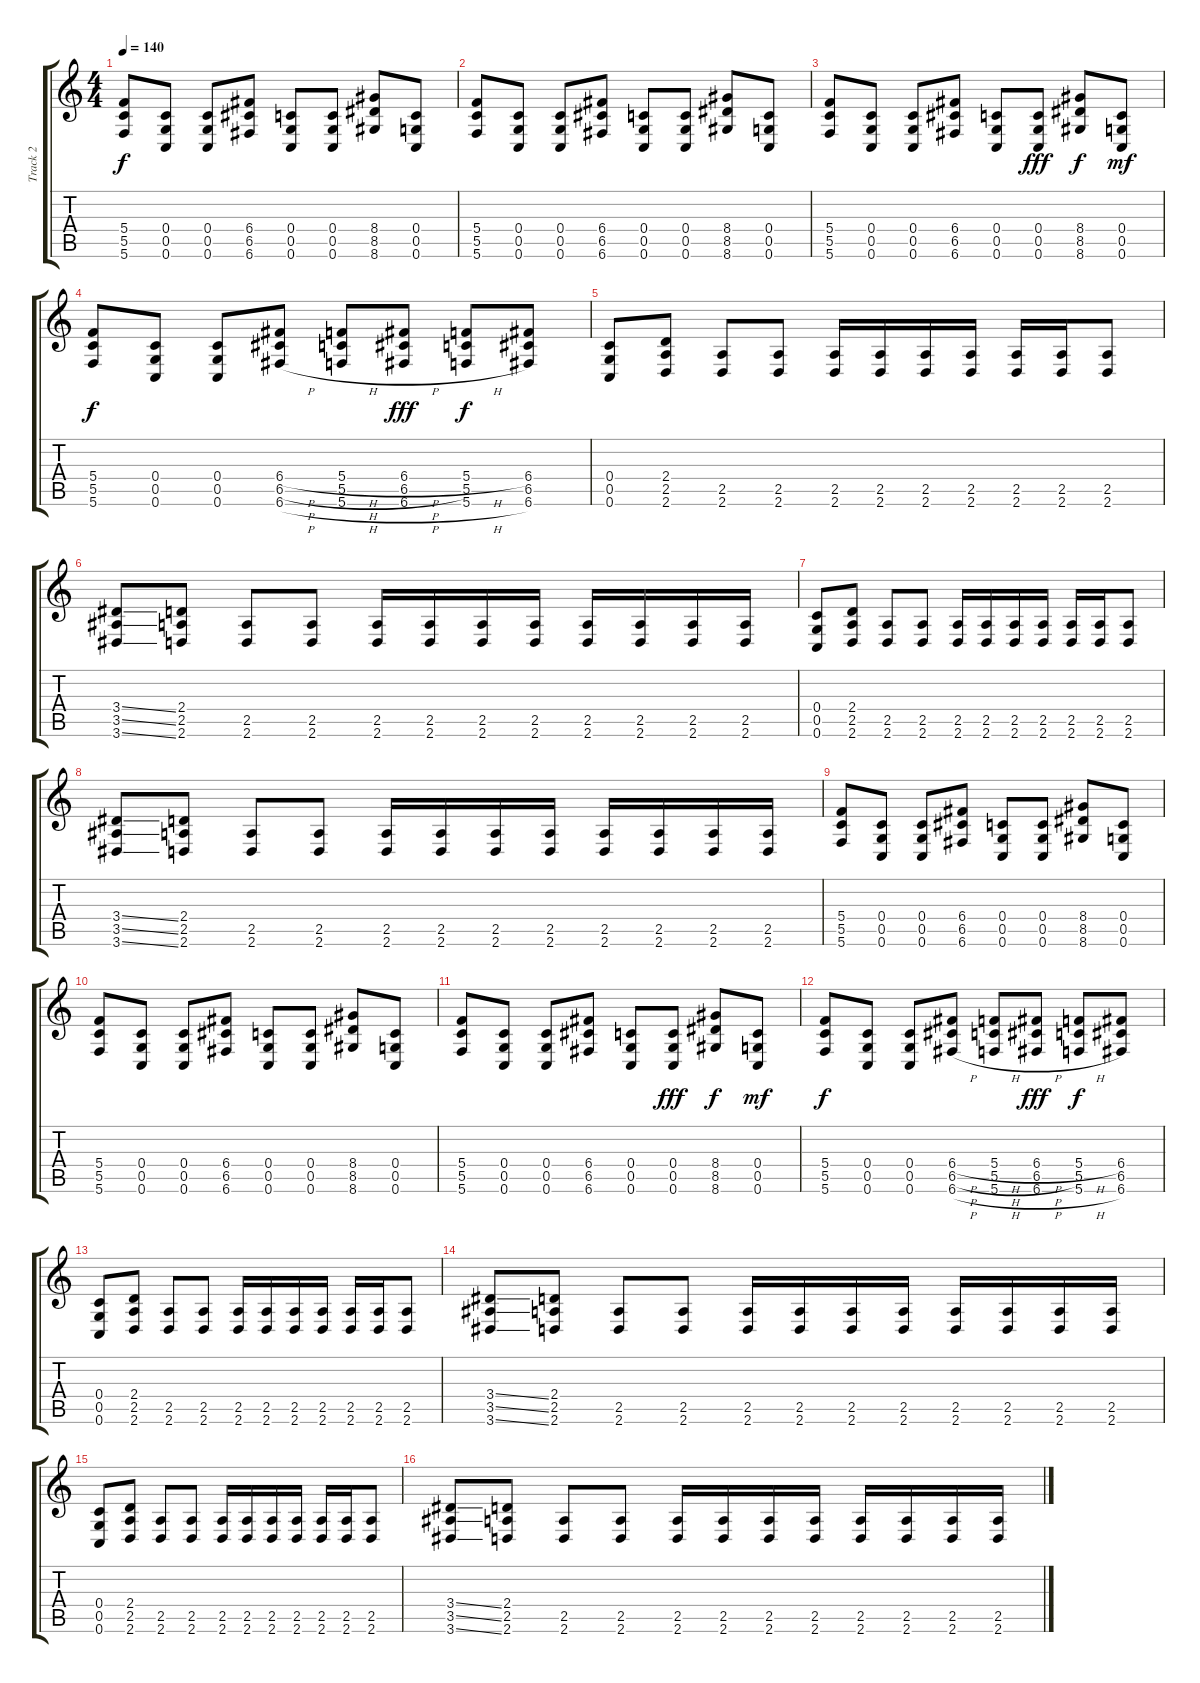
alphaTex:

\track ("Track 2" "Track 2") {instrument distortionguitar}
\staff {score tabs}
\tuning (D4 A3 F3 C3 G2 C2) {hide}
\ts (4 4)
\tempo 140
\clef g2
\ks c
(5.4 5.5 5.6).8{dy f} (0.4 0.5 0.6).8 (0.4 0.5 0.6).8 (6.4 6.5 6.6).8 (0.4 0.5 0.6).8 (0.4 0.5 0.6).8 (8.4 8.5 8.6).8 (0.4 0.5 0.6).8 |
(5.4 5.5 5.6).8 (0.4 0.5 0.6).8 (0.4 0.5 0.6).8 (6.4 6.5 6.6).8 (0.4 0.5 0.6).8 (0.4 0.5 0.6).8 (8.4 8.5 8.6).8 (0.4 0.5 0.6).8 |
(5.4 5.5 5.6).8 (0.4 0.5 0.6).8 (0.4 0.5 0.6).8 (6.4 6.5 6.6).8 (0.4 0.5 0.6).8 (0.4 0.5 0.6).8{dy fff} (8.4 8.5 8.6).8{dy f} (0.4 0.5 0.6).8{dy mf} |
(5.4 5.5 5.6).8{dy f} (0.4 0.5 0.6).8 (0.4 0.5 0.6).8 (6.4{h} 6.5{h} 6.6{h}).8 (5.4{h} 5.5{h} 5.6{h}).8 (6.4{h} 6.5{h} 6.6{h}).8{dy fff} (5.4{h} 5.5 5.6{h}).8{dy f} (6.4 6.5 6.6).8 |
(0.4 0.5 0.6).8 (2.4 2.5 2.6).8 (2.5 2.6).8 (2.5 2.6).8 (2.5 2.6).16 (2.5 2.6).16 (2.5 2.6).16 (2.5 2.6).16 (2.5 2.6).16 (2.5 2.6).16 (2.5 2.6).8 |
(3.4{ss} 3.5{ss} 3.6{ss}).8 (2.4 2.5 2.6).8 (2.5 2.6).8 (2.5 2.6).8 (2.5 2.6).16 (2.5 2.6).16 (2.5 2.6).16 (2.5 2.6).16 (2.5 2.6).16 (2.5 2.6).16 (2.5 2.6).16 (2.5 2.6).16 |
(0.4 0.5 0.6).8 (2.4 2.5 2.6).8 (2.5 2.6).8 (2.5 2.6).8 (2.5 2.6).16 (2.5 2.6).16 (2.5 2.6).16 (2.5 2.6).16 (2.5 2.6).16 (2.5 2.6).16 (2.5 2.6).8 |
(3.4{ss} 3.5{ss} 3.6{ss}).8 (2.4 2.5 2.6).8 (2.5 2.6).8 (2.5 2.6).8 (2.5 2.6).16 (2.5 2.6).16 (2.5 2.6).16 (2.5 2.6).16 (2.5 2.6).16 (2.5 2.6).16 (2.5 2.6).16 (2.5 2.6).16 |
(5.4 5.5 5.6).8 (0.4 0.5 0.6).8 (0.4 0.5 0.6).8 (6.4 6.5 6.6).8 (0.4 0.5 0.6).8 (0.4 0.5 0.6).8 (8.4 8.5 8.6).8 (0.4 0.5 0.6).8 |
(5.4 5.5 5.6).8 (0.4 0.5 0.6).8 (0.4 0.5 0.6).8 (6.4 6.5 6.6).8 (0.4 0.5 0.6).8 (0.4 0.5 0.6).8 (8.4 8.5 8.6).8 (0.4 0.5 0.6).8 |
(5.4 5.5 5.6).8 (0.4 0.5 0.6).8 (0.4 0.5 0.6).8 (6.4 6.5 6.6).8 (0.4 0.5 0.6).8 (0.4 0.5 0.6).8{dy fff} (8.4 8.5 8.6).8{dy f} (0.4 0.5 0.6).8{dy mf} |
(5.4 5.5 5.6).8{dy f} (0.4 0.5 0.6).8 (0.4 0.5 0.6).8 (6.4{h} 6.5{h} 6.6{h}).8 (5.4{h} 5.5{h} 5.6{h}).8 (6.4{h} 6.5{h} 6.6{h}).8{dy fff} (5.4{h} 5.5 5.6{h}).8{dy f} (6.4 6.5 6.6).8 |
(0.4 0.5 0.6).8 (2.4 2.5 2.6).8 (2.5 2.6).8 (2.5 2.6).8 (2.5 2.6).16 (2.5 2.6).16 (2.5 2.6).16 (2.5 2.6).16 (2.5 2.6).16 (2.5 2.6).16 (2.5 2.6).8 |
(3.4{ss} 3.5{ss} 3.6{ss}).8 (2.4 2.5 2.6).8 (2.5 2.6).8 (2.5 2.6).8 (2.5 2.6).16 (2.5 2.6).16 (2.5 2.6).16 (2.5 2.6).16 (2.5 2.6).16 (2.5 2.6).16 (2.5 2.6).16 (2.5 2.6).16 |
(0.4 0.5 0.6).8 (2.4 2.5 2.6).8 (2.5 2.6).8 (2.5 2.6).8 (2.5 2.6).16 (2.5 2.6).16 (2.5 2.6).16 (2.5 2.6).16 (2.5 2.6).16 (2.5 2.6).16 (2.5 2.6).8 |
(3.4{ss} 3.5{ss} 3.6{ss}).8 (2.4 2.5 2.6).8 (2.5 2.6).8 (2.5 2.6).8 (2.5 2.6).16 (2.5 2.6).16 (2.5 2.6).16 (2.5 2.6).16 (2.5 2.6).16 (2.5 2.6).16 (2.5 2.6).16 (2.5 2.6).16
